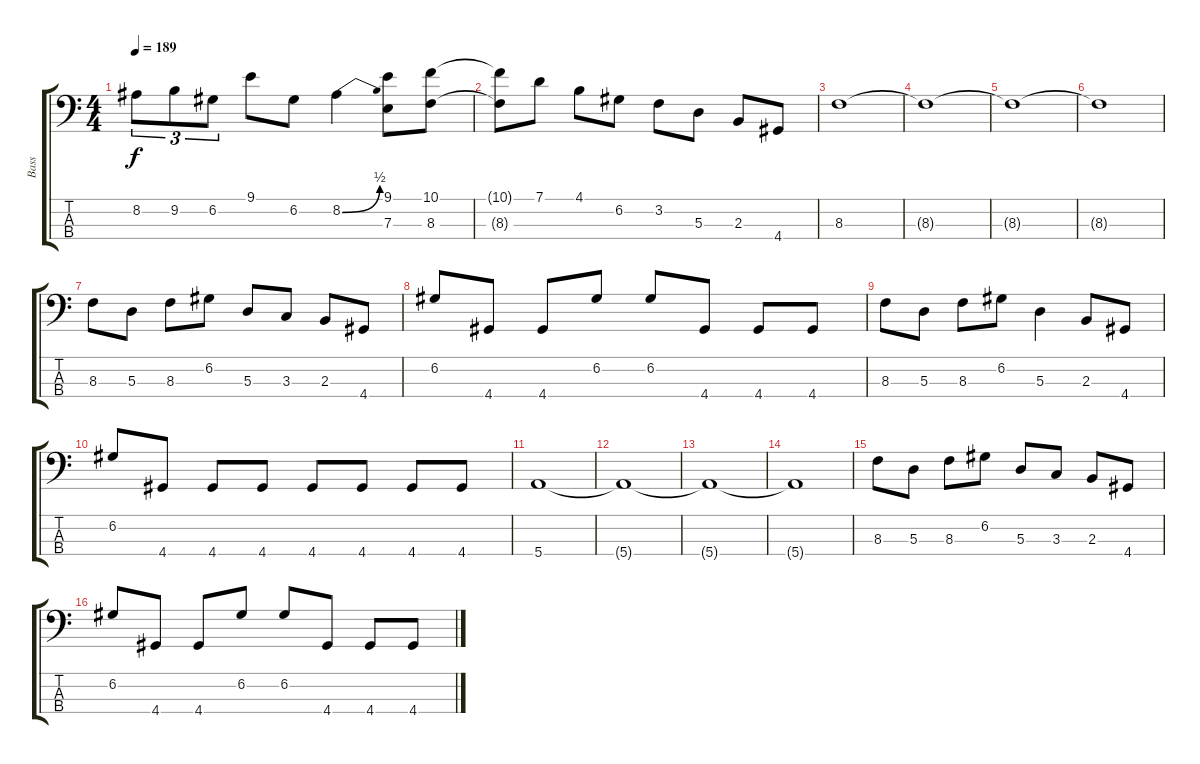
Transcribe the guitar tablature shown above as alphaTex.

\track ("Bass" "Bass") {instrument electricbassfinger}
\staff {score tabs}
\tuning (G2 D2 A1 E1) {hide}
\ts (4 4)
\tempo 189
\clef f4
\ks c
8.2.8{tu (3 2) dy f} 9.2.8{tu (3 2)} 6.2.8{tu (3 2)} 9.1.8 6.2.8 8.2{be (bend 0 0 60 2)}.4 (9.1 7.3).8 (10.1 8.3).8 |
(10.1{t} 8.3{t}).8 7.1.8 4.1.8 6.2.8 3.2.8 5.3.8 2.3.8 4.4.8 |
8.3.1 |
8.3{t}.1 |
8.3{t}.1 |
8.3{t}.1 |
8.3.8 5.3.8 8.3.8 6.2.8 5.3.8 3.3.8 2.3.8 4.4.8 |
6.2.8 4.4.8 4.4.8 6.2.8 6.2.8 4.4.8 4.4.8 4.4.8 |
8.3.8 5.3.8 8.3.8 6.2.8 5.3.4 2.3.8 4.4.8 |
6.2.8 4.4.8 4.4.8 4.4.8 4.4.8 4.4.8 4.4.8 4.4.8 |
5.4.1 |
5.4{t}.1 |
5.4{t}.1 |
5.4{t}.1 |
8.3.8 5.3.8 8.3.8 6.2.8 5.3.8 3.3.8 2.3.8 4.4.8 |
6.2.8 4.4.8 4.4.8 6.2.8 6.2.8 4.4.8 4.4.8 4.4.8
